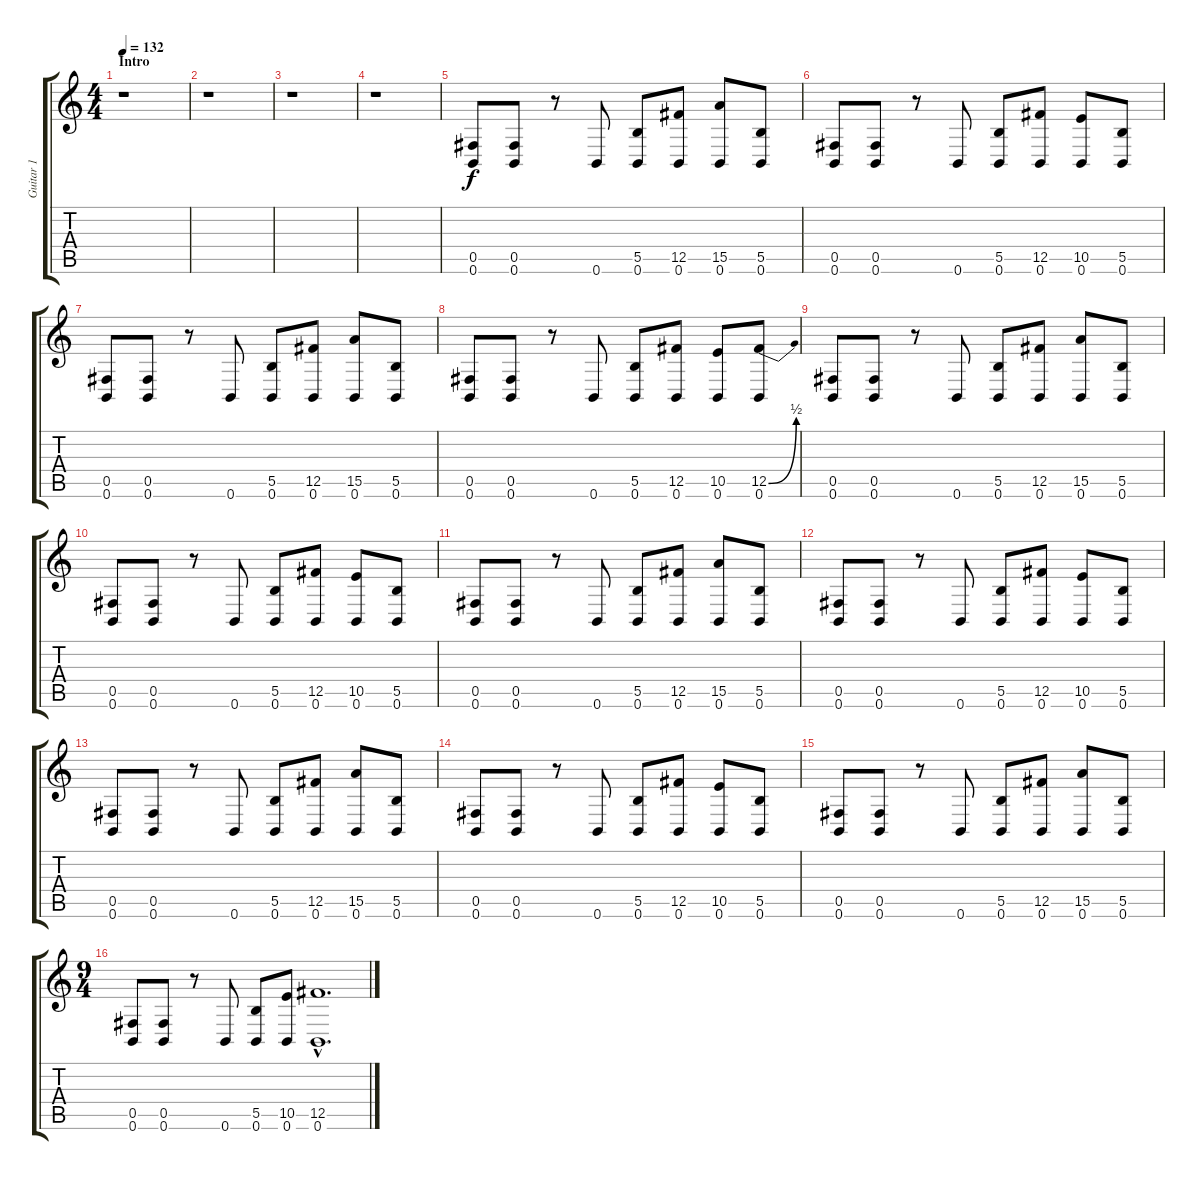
\track ("Guitar 1" "Guitar 1") {instrument distortionguitar}
\staff {score tabs}
\tuning (Db4 Ab3 E3 B2 Gb2 B1) {hide}
\ts (4 4)
\section ("" "Intro")
\tempo 132
\clef g2
\ks c
r.1{dy f instrument distortionguitar} |
r.1 |
r.1 |
r.1 |
(0.5 0.6).8 (0.5 0.6).8 r.8 0.6.8 (5.5 0.6).8 (12.5 0.6).8 (15.5 0.6).8 (5.5 0.6).8 |
(0.5 0.6).8 (0.5 0.6).8 r.8 0.6.8 (5.5 0.6).8 (12.5 0.6).8 (10.5 0.6).8 (5.5 0.6).8 |
(0.5 0.6).8 (0.5 0.6).8 r.8 0.6.8 (5.5 0.6).8 (12.5 0.6).8 (15.5 0.6).8 (5.5 0.6).8 |
(0.5 0.6).8 (0.5 0.6).8 r.8 0.6.8 (5.5 0.6).8 (12.5 0.6).8 (10.5 0.6).8 (12.5{be (bend 0 0 60 2)} 0.6).8 |
(0.5 0.6).8 (0.5 0.6).8 r.8 0.6.8 (5.5 0.6).8 (12.5 0.6).8 (15.5 0.6).8 (5.5 0.6).8 |
(0.5 0.6).8 (0.5 0.6).8 r.8 0.6.8 (5.5 0.6).8 (12.5 0.6).8 (10.5 0.6).8 (5.5 0.6).8 |
(0.5 0.6).8 (0.5 0.6).8 r.8 0.6.8 (5.5 0.6).8 (12.5 0.6).8 (15.5 0.6).8 (5.5 0.6).8 |
(0.5 0.6).8 (0.5 0.6).8 r.8 0.6.8 (5.5 0.6).8 (12.5 0.6).8 (10.5 0.6).8 (5.5 0.6).8 |
(0.5 0.6).8 (0.5 0.6).8 r.8 0.6.8 (5.5 0.6).8 (12.5 0.6).8 (15.5 0.6).8 (5.5 0.6).8 |
(0.5 0.6).8 (0.5 0.6).8 r.8 0.6.8 (5.5 0.6).8 (12.5 0.6).8 (10.5 0.6).8 (5.5 0.6).8 |
(0.5 0.6).8 (0.5 0.6).8 r.8 0.6.8 (5.5 0.6).8 (12.5 0.6).8 (15.5 0.6).8 (5.5 0.6).8 |
\ts (9 4)
(0.5 0.6).8 (0.5 0.6).8 r.8 0.6.8 (5.5 0.6).8 (10.5 0.6).8 (12.5{hac} 0.6{hac}).1{d}
